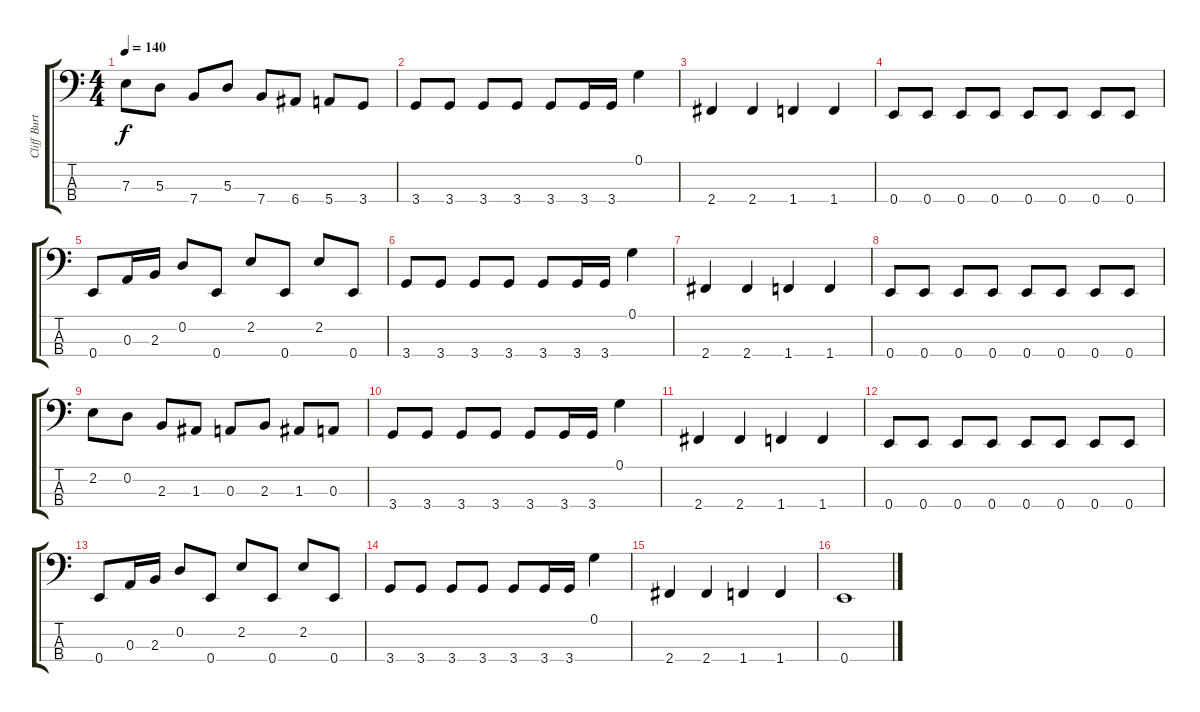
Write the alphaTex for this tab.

\track ("Cliff Burton" "Cliff Burt") {instrument electricbassfinger}
\staff {score tabs}
\tuning (G2 D2 A1 E1) {hide}
\ts (4 4)
\tempo 140
\clef f4
\ks c
7.3.8{dy f} 5.3.8 7.4.8 5.3.8 7.4.8 6.4.8 5.4.8 3.4.8 |
3.4.8 3.4.8 3.4.8 3.4.8 3.4.8 3.4.16 3.4.16 0.1.4 |
2.4.4 2.4.4 1.4.4 1.4.4 |
0.4.8 0.4.8 0.4.8 0.4.8 0.4.8 0.4.8 0.4.8 0.4.8 |
0.4.8 0.3.16 2.3.16 0.2.8 0.4.8 2.2.8 0.4.8 2.2.8 0.4.8 |
3.4.8 3.4.8 3.4.8 3.4.8 3.4.8 3.4.16 3.4.16 0.1.4 |
2.4.4 2.4.4 1.4.4 1.4.4 |
0.4.8 0.4.8 0.4.8 0.4.8 0.4.8 0.4.8 0.4.8 0.4.8 |
2.2.8 0.2.8 2.3.8 1.3.8 0.3.8 2.3.8 1.3.8 0.3.8 |
3.4.8 3.4.8 3.4.8 3.4.8 3.4.8 3.4.16 3.4.16 0.1.4 |
2.4.4 2.4.4 1.4.4 1.4.4 |
0.4.8 0.4.8 0.4.8 0.4.8 0.4.8 0.4.8 0.4.8 0.4.8 |
0.4.8 0.3.16 2.3.16 0.2.8 0.4.8 2.2.8 0.4.8 2.2.8 0.4.8 |
3.4.8 3.4.8 3.4.8 3.4.8 3.4.8 3.4.16 3.4.16 0.1.4 |
2.4.4 2.4.4 1.4.4 1.4.4 |
0.4.1
